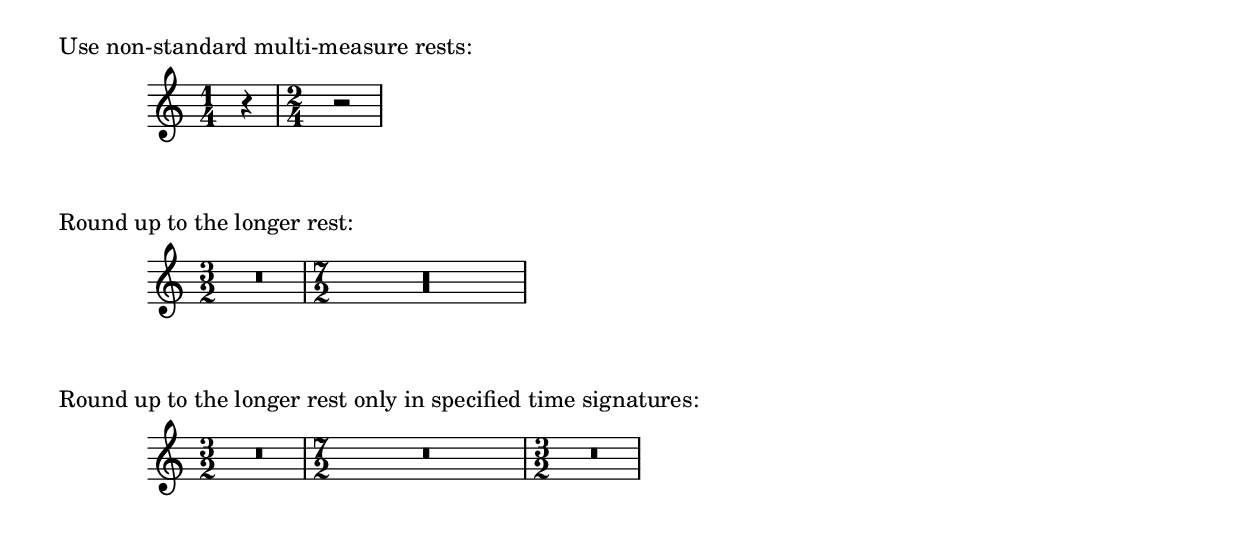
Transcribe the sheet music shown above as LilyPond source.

\header {
  texidoc = "Multi-measure rests standard values can be tweaked."
}

\version "2.15.6"

\markup "Use non-standard multi-measure rests:"
\new Staff {
  \override MultiMeasureRest #'usable-duration-logs = #(iota 2 1)
  \time 1/4 R4
  \time 2/4 R2
}
\markup "Round up to the longer rest:"
\new Staff {
  \override MultiMeasureRest #'round-up-to-longer-rest = ##t
  \time 3/2 R1.
  \time 7/2 R\breve..
}
\markup "Round up to the longer rest only in specified time signatures:"
\new Staff {
  \override MultiMeasureRest #'round-up-exceptions = #'((3 . 2))
  \time 3/2 R1.
  \time 7/2 R\breve..
  \time 3/2 R1.
}
